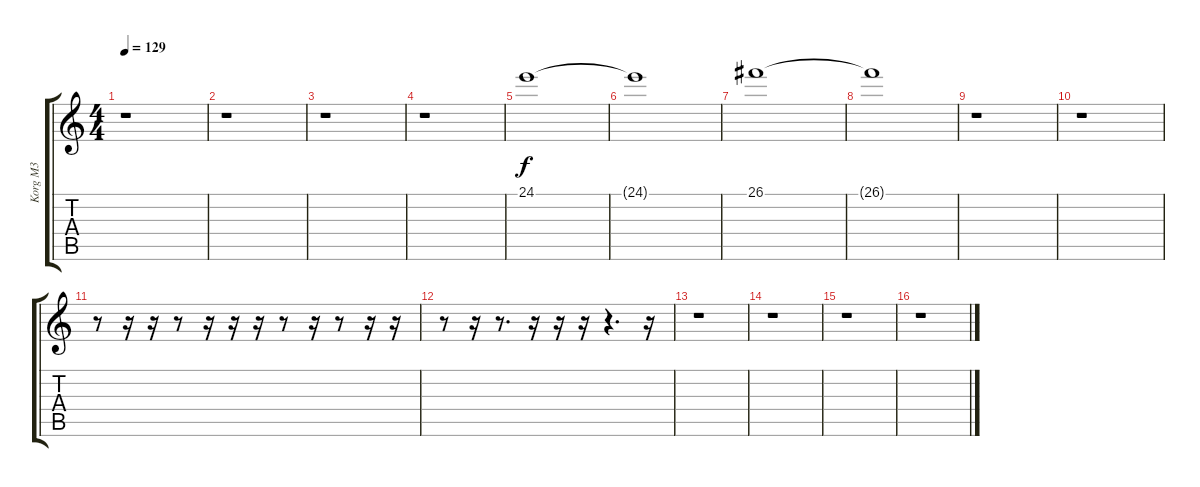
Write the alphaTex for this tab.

\track ("Korg M3" "Korg M3") {instrument synthbrass1}
\staff {score tabs}
\tuning (E4 B3 G3 D3 A2 E2) {hide}
\ts (4 4)
\tempo 129
\clef g2
\ks c
r.1{dy f} |
r.1 |
r.1 |
r.1 |
24.1.1 |
24.1{t}.1 |
26.1.1 |
26.1{t}.1 |
r.1 |
r.1 |
r.8 r.16 r.16 r.8 r.16 r.16 r.16 r.8 r.16 r.8 r.16 r.16 |
r.8 r.16 r.8{d} r.16 r.16 r.16 r.4{d} r.16 |
r.1 |
r.1 |
r.1 |
r.1
